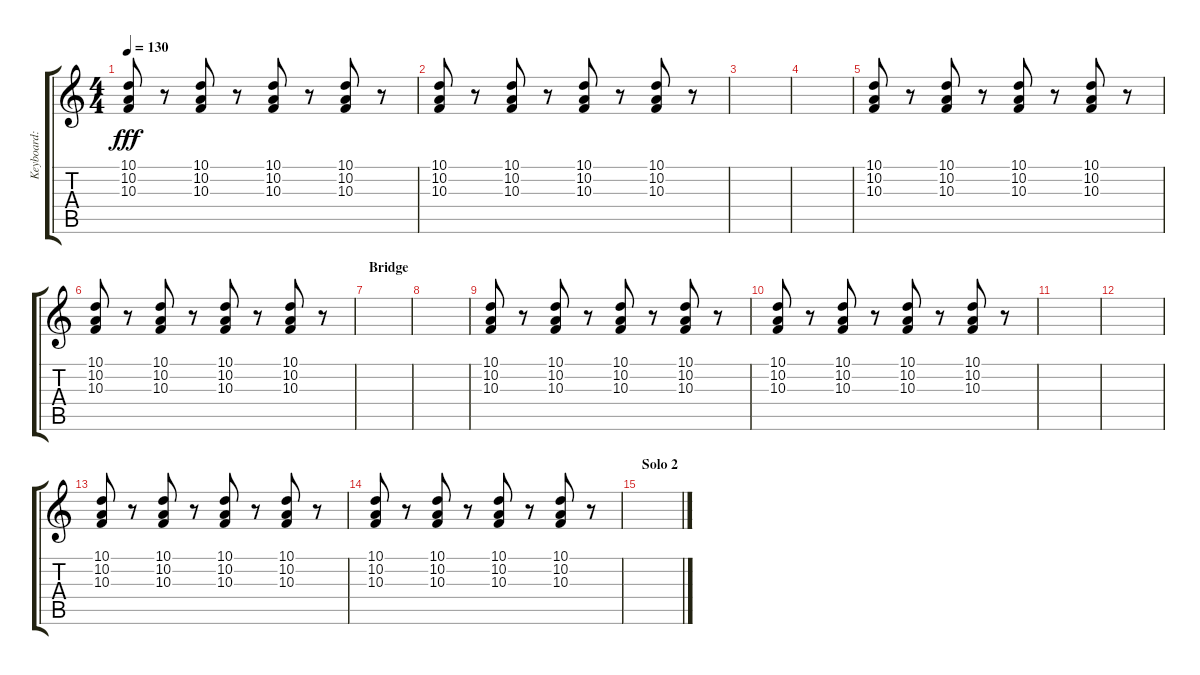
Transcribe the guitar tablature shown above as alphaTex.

\track ("Keyboard: Strings" "Keyboard: ") {instrument stringensemble1}
\staff {score tabs}
\tuning (E4 B3 G3 D3 A2 E2) {hide}
\ts (4 4)
\tempo 130
\clef g2
\ks c
(10.1 10.2 10.3).8{dy fff} r.8 (10.1 10.2 10.3).8 r.8 (10.1 10.2 10.3).8 r.8 (10.1 10.2 10.3).8 r.8 |
(10.1 10.2 10.3).8 r.8 (10.1 10.2 10.3).8 r.8 (10.1 10.2 10.3).8 r.8 (10.1 10.2 10.3).8 r.8 |
|
|
(10.1 10.2 10.3).8 r.8 (10.1 10.2 10.3).8 r.8 (10.1 10.2 10.3).8 r.8 (10.1 10.2 10.3).8 r.8 |
(10.1 10.2 10.3).8 r.8 (10.1 10.2 10.3).8 r.8 (10.1 10.2 10.3).8 r.8 (10.1 10.2 10.3).8 r.8 |
\section ("" "Bridge")
|
|
(10.1 10.2 10.3).8 r.8 (10.1 10.2 10.3).8 r.8 (10.1 10.2 10.3).8 r.8 (10.1 10.2 10.3).8 r.8 |
(10.1 10.2 10.3).8 r.8 (10.1 10.2 10.3).8 r.8 (10.1 10.2 10.3).8 r.8 (10.1 10.2 10.3).8 r.8 |
|
|
(10.1 10.2 10.3).8 r.8 (10.1 10.2 10.3).8 r.8 (10.1 10.2 10.3).8 r.8 (10.1 10.2 10.3).8 r.8 |
(10.1 10.2 10.3).8 r.8 (10.1 10.2 10.3).8 r.8 (10.1 10.2 10.3).8 r.8 (10.1 10.2 10.3).8 r.8 |
\section ("" "Solo 2")
